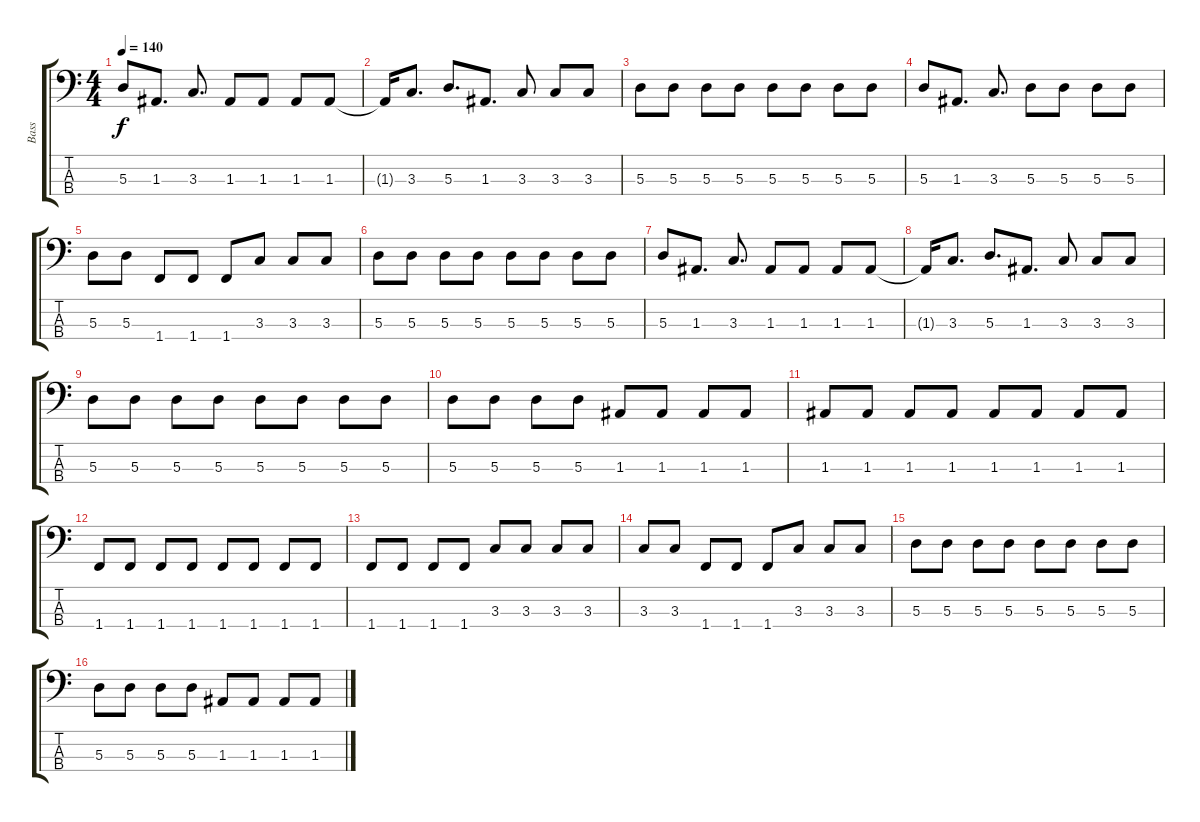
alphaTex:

\track ("Bass" "Bass") {instrument electricbassfinger}
\staff {score tabs}
\tuning (G2 D2 A1 E1) {hide}
\ts (4 4)
\tempo 140
\clef f4
\ks c
5.3.8{dy f} 1.3.8{d} 3.3.8{d} 1.3.8 1.3.8 1.3.8 1.3.8 |
1.3{t}.16 3.3.8{d} 5.3.8{d} 1.3.8{d} 3.3.8 3.3.8 3.3.8 |
5.3.8 5.3.8 5.3.8 5.3.8 5.3.8 5.3.8 5.3.8 5.3.8 |
5.3.8 1.3.8{d} 3.3.8{d} 5.3.8 5.3.8 5.3.8 5.3.8 |
5.3.8 5.3.8 1.4.8 1.4.8 1.4.8 3.3.8 3.3.8 3.3.8 |
5.3.8 5.3.8 5.3.8 5.3.8 5.3.8 5.3.8 5.3.8 5.3.8 |
5.3.8 1.3.8{d} 3.3.8{d} 1.3.8 1.3.8 1.3.8 1.3.8 |
1.3{t}.16 3.3.8{d} 5.3.8{d} 1.3.8{d} 3.3.8 3.3.8 3.3.8 |
5.3.8 5.3.8 5.3.8 5.3.8 5.3.8 5.3.8 5.3.8 5.3.8 |
5.3.8 5.3.8 5.3.8 5.3.8 1.3.8 1.3.8 1.3.8 1.3.8 |
1.3.8 1.3.8 1.3.8 1.3.8 1.3.8 1.3.8 1.3.8 1.3.8 |
1.4.8 1.4.8 1.4.8 1.4.8 1.4.8 1.4.8 1.4.8 1.4.8 |
1.4.8 1.4.8 1.4.8 1.4.8 3.3.8 3.3.8 3.3.8 3.3.8 |
3.3.8 3.3.8 1.4.8 1.4.8 1.4.8 3.3.8 3.3.8 3.3.8 |
5.3.8 5.3.8 5.3.8 5.3.8 5.3.8 5.3.8 5.3.8 5.3.8 |
5.3.8 5.3.8 5.3.8 5.3.8 1.3.8 1.3.8 1.3.8 1.3.8
